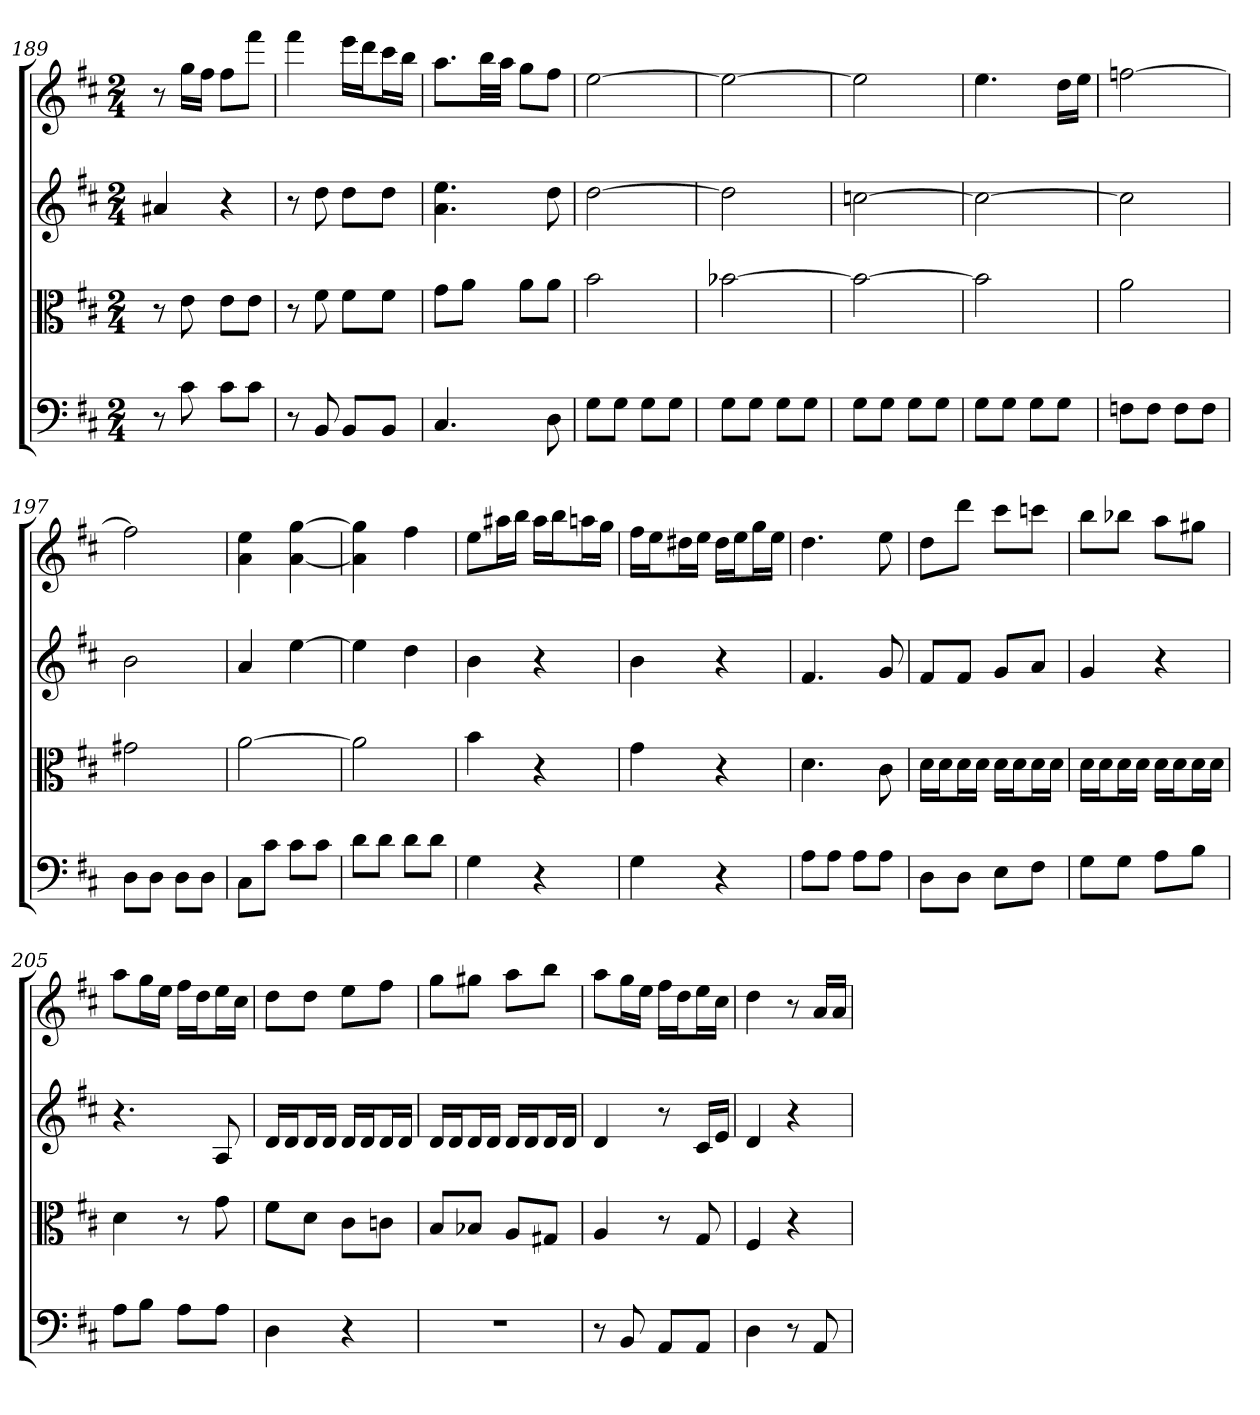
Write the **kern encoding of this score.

**kern	**kern	**kern	**kern
*part4	*part3	*part2	*part1
*staff4	*staff3	*staff2	*staff1
*clefF4	*clefC3	*	*
*k[f#c#]	*k[f#c#]	*k[f#c#]	*k[f#c#]
*D:	*D:	*D:	*D:
*M2/4	*M2/4	*M2/4	*M2/4
=189	=189	=189	=189
8r	8r	4a#X	8r
8c#	8e	.	16ggLL
.	.	.	16ff#JJ
8c#\L	8e\L	4r	8ff#L
8c#\J	8e\J	.	8fff#J
=190	=190	=190	=190
8r	8r	8r	4fff#
8BB	8f#	8dd	.
8BB/L	8f#\L	8ddL	16eeeLL
.	.	.	16dddJ
8BB/J	8f#\J	8ddJ	16ccc#L
.	.	.	16bbJJ
=191	=191	=191	=191
4.C#	8g\L	4.a 4.ee	8.aaL
.	8a\J	.	.
.	.	.	32bbLL
.	.	.	32aaJJJ
.	8a\L	.	8ggL
8D	8a\J	8dd	8ff#J
=192	=192	=192	=192
8G\L	2b	[2dd	[2ee
8G\J	.	.	.
8G\L	.	.	.
8G\J	.	.	.
=193	=193	=193	=193
8G\L	[2b-X	2dd]	2ee_
8G\J	.	.	.
8G\L	.	.	.
8G\J	.	.	.
=194	=194	=194	=194
8G\L	2b-_	[2ccn	2ee]
8G\J	.	.	.
8G\L	.	.	.
8G\J	.	.	.
=195	=195	=195	=195
8G\L	2b-]	2cc_	4.ee
8G\J	.	.	.
8G\L	.	.	.
8G\J	.	.	16ddLL
.	.	.	16eeJJ
=196	=196	=196	=196
8Fn\L	2a	2cc]	[2ffn
8F\J	.	.	.
8F\L	.	.	.
8F\J	.	.	.
=197	=197	=197	=197
8D\L	2g#X	2b	2ff]
8D\J	.	.	.
8D\L	.	.	.
8D\J	.	.	.
=198	=198	=198	=198
8C#\L	[2a	4a	4a 4ee
8c#\J	.	.	.
8c#\L	.	[4ee	[4a [4gg
8c#\J	.	.	.
=199	=199	=199	=199
8d\L	2a]	4ee]	4a] 4gg]
8d\J	.	.	.
8d\L	.	4dd	4ff#
8d\J	.	.	.
=200	=200	=200	=200
4G	4b	4b	8eeL
.	.	.	16aa#XL
.	.	.	16bbJJ
4r	4r	4r	16aa#LL
.	.	.	16bbJ
.	.	.	16aanL
.	.	.	16ggJJ
=201	=201	=201	=201
4G	4g	4b	16ff#LL
.	.	.	16eeJ
.	.	.	16dd#XL
.	.	.	16eeJJ
4r	4r	4r	16dd#LL
.	.	.	16eeJ
.	.	.	16ggL
.	.	.	16eeJJ
=202	=202	=202	=202
8A\L	4.d	4.f#	4.dd
8A\J	.	.	.
8A\L	.	.	.
8A\J	8c#	8g	8ee
=203	=203	=203	=203
8D\L	16d\LL	8f#L	8ddL
.	16d\J	.	.
8D\J	16d\L	8f#J	8dddJ
.	16d\JJ	.	.
8E\L	16d\LL	8gL	8ccc#L
.	16d\J	.	.
8F#\J	16d\L	8aJ	8cccnJ
.	16d\JJ	.	.
=204	=204	=204	=204
8G\L	16d\LL	4g	8bbL
.	16d\J	.	.
8G\J	16d\L	.	8bb-XJ
.	16d\JJ	.	.
8A\L	16d\LL	4r	8aaL
.	16d\J	.	.
8B\J	16d\L	.	8gg#XJ
.	16d\JJ	.	.
=205	=205	=205	=205
8A\L	4d	4.r	8aaL
8B\J	.	.	16ggL
.	.	.	16eeJJ
8A\L	8r	.	16ff#LL
.	.	.	16ddJ
8A\J	8g	8A	16eeL
.	.	.	16cc#JJ
=206	=206	=206	=206
4D	8f#\L	16dLL	8ddL
.	.	16dJ	.
.	8d\J	16dL	8ddJ
.	.	16dJJ	.
4r	8c#\L	16dLL	8eeL
.	.	16dJ	.
.	8cn\J	16dL	8ff#J
.	.	16dJJ	.
=207	=207	=207	=207
2r	8B/L	16dLL	8ggL
.	.	16dJ	.
.	8B-X/J	16dL	8gg#XJ
.	.	16dJJ	.
.	8A/L	16dLL	8aaL
.	.	16dJ	.
.	8G#X/J	16dL	8bbJ
.	.	16dJJ	.
=208	=208	=208	=208
8r	4A	4d	8aaL
8BB	.	.	16ggL
.	.	.	16eeJJ
8AA/L	8r	8r	16ff#LL
.	.	.	16ddJ
8AA/J	8G	16c#LL	16eeL
.	.	16eJJ	16cc#JJ
=209	=209	=209	=209
4D	4F#	4d	4dd
8r	4r	4r	8r
8AA	.	.	16aLL
.	.	.	16aJJ
=	=	=	=
*-	*-	*-	*-
